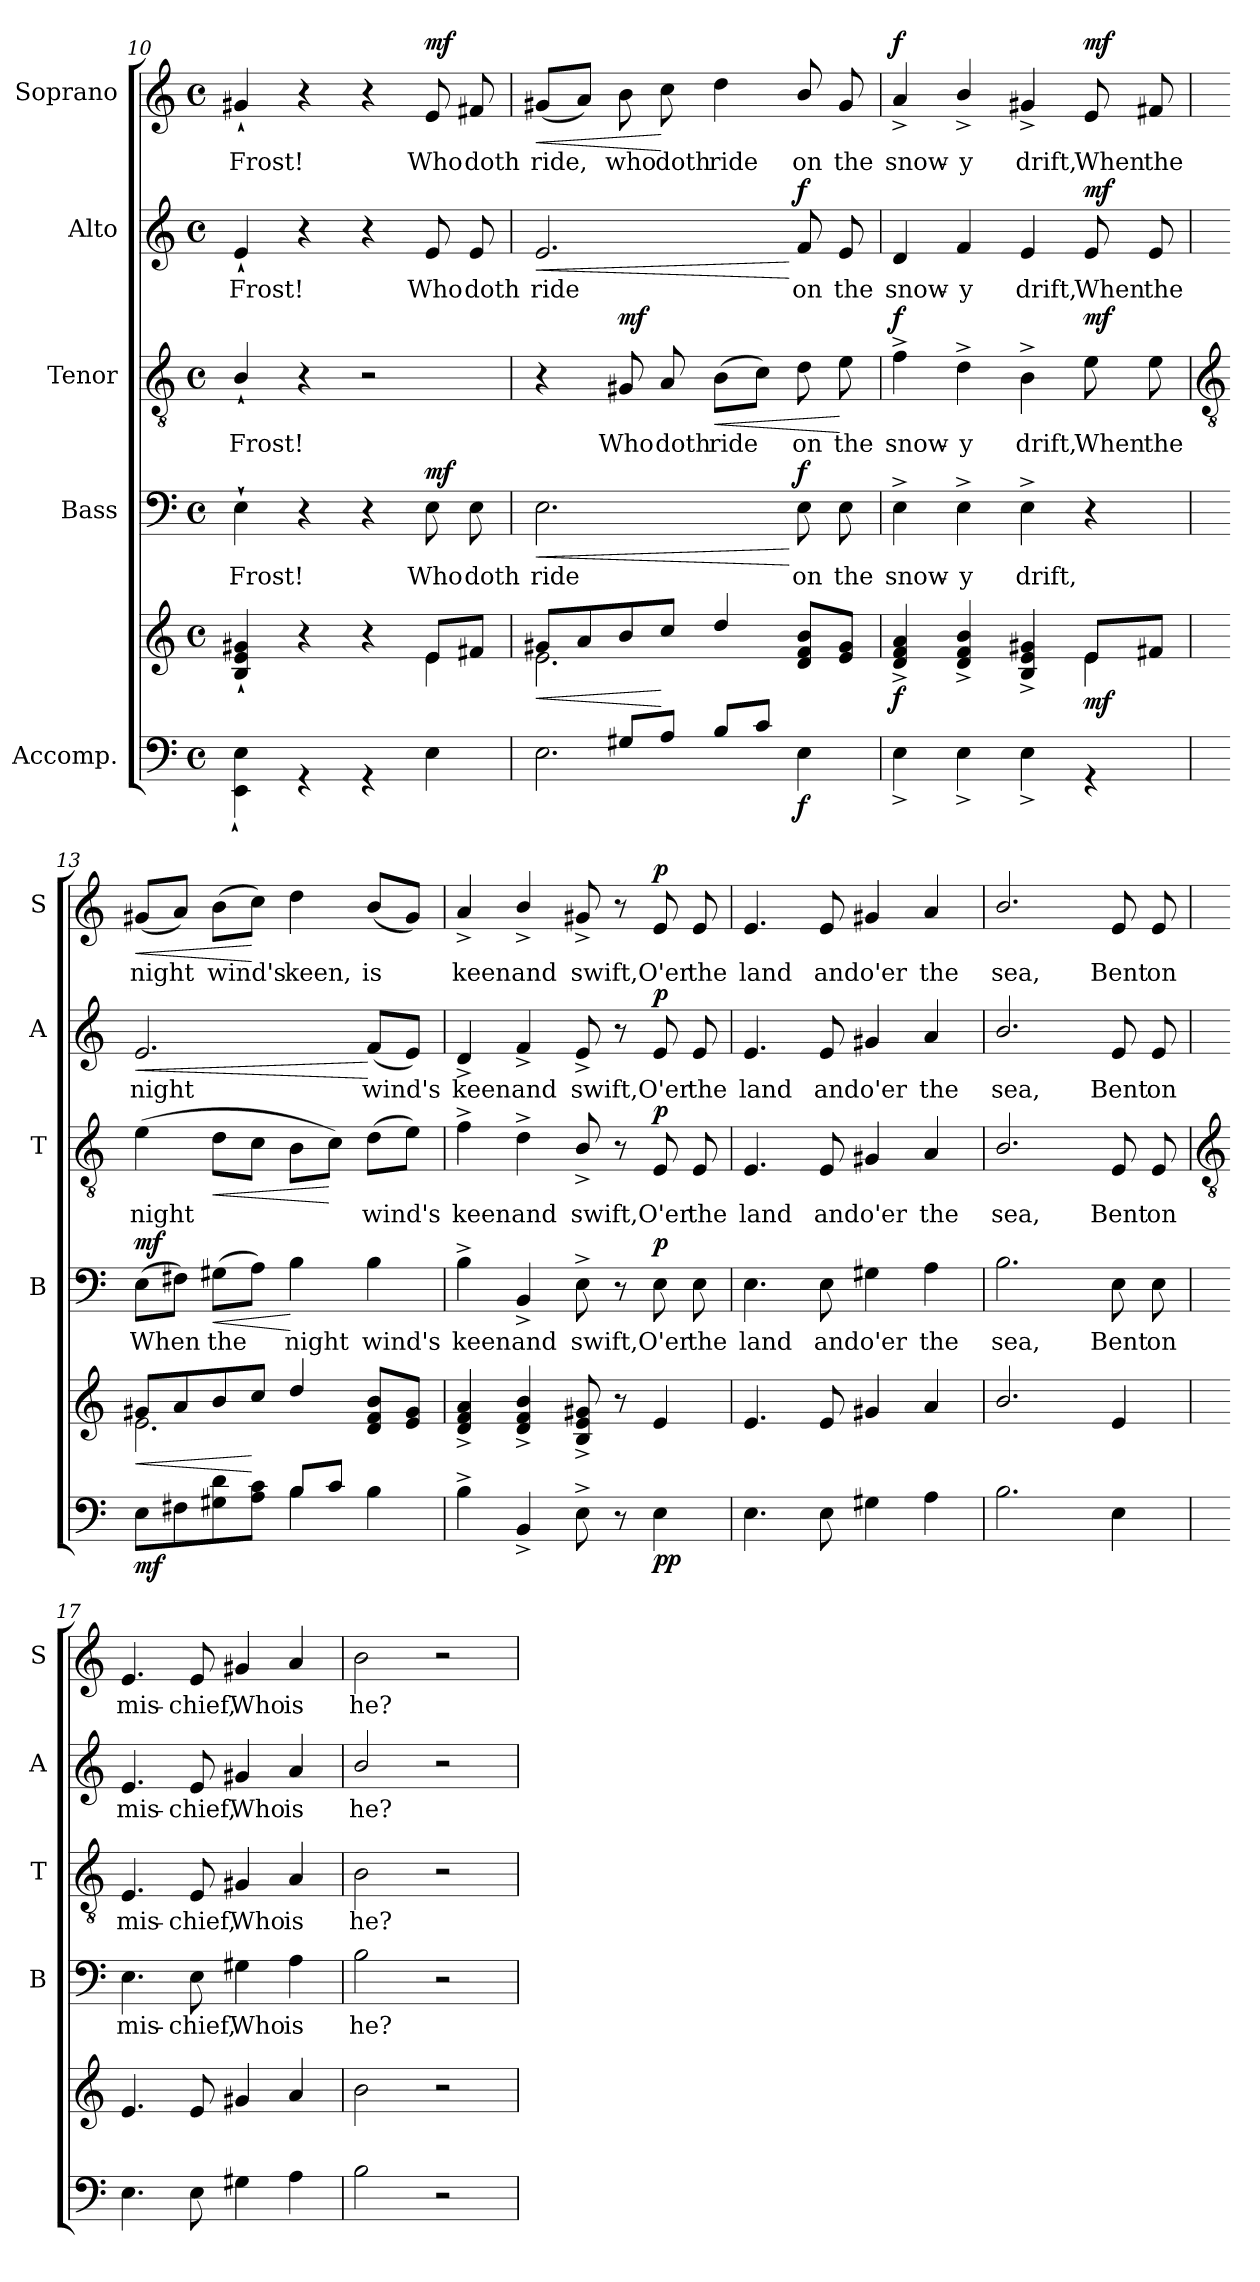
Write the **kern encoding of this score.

**kern	**kern	**dynam	**kern	**text	**dynam	**kern	**text	**dynam	**kern	**text	**dynam	**kern	**text	**dynam
*part5	*part5	*part5	*part4	*part4	*part4	*part3	*part3	*part3	*part2	*part2	*part2	*part1	*part1	*part1
*staff6	*staff5	*staff5/6	*staff4	*staff4	*staff4	*staff3	*staff3	*staff3	*staff2	*staff2	*staff2	*staff1	*staff1	*staff1
*I"Accomp.	*	*	*I"Bass	*	*	*I"Tenor	*	*	*I"Alto	*	*	*I"Soprano	*	*
*	*	*	*I'B	*	*	*I'T	*	*	*I'A	*	*	*I'S	*	*
!!LO:LB:g=z
*clefF4	*clefG2	*	*clefF4	*	*	*clefGv2	*	*	*clefG2	*	*	*clefG2	*	*
*k[]	*k[]	*	*k[]	*	*	*k[]	*	*	*k[]	*	*	*k[]	*	*
*C:	*C:	*	*C:	*	*	*C:	*	*	*C:	*	*	*C:	*	*
*M4/4	*M4/4	*	*M4/4	*	*	*M4/4	*	*	*M4/4	*	*	*M4/4	*	*
*met(c)	*met(c)	*	*met(c)	*	*	*met(c)	*	*	*met(c)	*	*	*met(c)	*	*
=10	=10	=10	=10	=10	=10	=10	=10	=10	=10	=10	=10	=10	=10	=10
*^	*^	*	*	*	*	*	*	*	*	*	*	*	*	*
!	!	!	!	!	!	!LO:LY:b	!	!	!LO:LY:b	!	!	!LO:LY:b	!	!	!LO:LY:b	!
1ryy	4EE` 4E`	4B/` 4e/` 4g#X/`	2.ryy	.	4E`	Frost!	.	4B`/	Frost!	.	4e`	Frost!	.	4g#X`	Frost!	.
.	4r	4r	.	.	4r	.	.	4r	.	.	4r	.	.	4r	.	.
.	4r	4r	.	.	4r	.	.	2r	.	.	4r	.	.	4r	.	.
!	!	!	!	!LO:DY:b=2	!	!LO:LY:b	!	!	!	!	!	!LO:LY:b	!	!	!LO:LY:b	!
!	!	!	!	!LO:DY:n=1:b	!	!	!LO:DY:b	!	!	!	!	!	!	!	!	!LO:DY:b
.	4E	8e/L	4e\	mf mf	8E	Who	mf	.	.	.	8e	Who	.	8e	Who	mf
!	!	!	!	!	!	!LO:LY:b	!	!	!	!	!	!LO:LY:b	!	!	!LO:LY:b	!
.	.	8f#X/J	.	.	8E	doth	.	.	.	.	8e	doth	.	8f#X	doth	.
=11	=11	=11	=11	=11	=11	=11	=11	=11	=11	=11	=11	=11	=11	=11	=11	=11
!	!	!	!	!LO:HP:b	!	!LO:LY:b	!LO:HP:b	!	!	!	!	!LO:LY:b	!LO:HP:b	!	!LO:LY:b	!LO:HP:b
4ryy	2.E	8g#X/L	2.e\	<	2.E	ride	<	4r	.	.	2.e	ride	<	(<8g#XL	ride,	<
.	.	8a/	.	.	.	.	.	.	.	.	.	.	.	8aJ)	.	.
!	!	!	!	!	!	!	!	!	!LO:LY:b	!LO:DY:b	!	!	!	!	!LO:LY:b	!
8G#XL	.	8b/	.	.	.	.	.	8G#X	Who	mf	.	.	.	8b	who	.
!	!	!	!	!	!	!	!	!	!LO:LY:b	!	!	!	!	!	!LO:LY:b	!
8AJ	.	8cc/J	.	[	.	.	.	8A	doth	.	.	.	.	8cc	doth	[
!	!	!	!	!	!	!	!	!	!LO:LY:b	!LO:HP:b	!	!	!	!	!LO:LY:b	!
8BL	.	4dd/	.	.	.	.	.	(>8BL	ride	<	.	.	.	4dd	ride	.
8cJ	.	.	.	.	.	.	.	8cJ)	.	.	.	.	.	.	.	.
!	!	!	!	!LO:DY:b=2	!	!LO:LY:b	!LO:DY:n=1:b	!	!LO:LY:b	!	!	!LO:LY:b	!LO:DY:n=1:b	!	!LO:LY:b	!
4ryy	4E	8d/ 8f/ 8b/L	4ryy	f	8E	on	[ f	8d	on	.	8f	on	[ f	8b/	on	.
!	!	!	!	!	!	!LO:LY:b	!	!	!LO:LY:b	!	!	!LO:LY:b	!	!	!LO:LY:b	!
.	.	8e/ 8g#/J	.	.	8E	the	.	8e	the	[	8e	the	.	8g#	the	.
=12	=12	=12	=12	=12	=12	=12	=12	=12	=12	=12	=12	=12	=12	=12	=12	=12
!	!	!	!	!LO:DY:b	!	!LO:LY:b	!	!	!LO:LY:b	!LO:DY:b	!	!LO:LY:b	!	!	!LO:LY:b	!LO:DY:b
1ryy	4E^	4d/^ 4f/^ 4a/^	2.ryy	f	4E^	snow-	.	4f^	snow-	f	4d	snow-	.	4a^	snow-	f
!	!	!	!	!	!	!LO:LY:b	!	!	!LO:LY:b	!	!	!LO:LY:b	!	!	!LO:LY:b	!
.	4E^	4d/^ 4f/^ 4b/^	.	.	4E^	-y	.	4d^	-y	.	4f	-y	.	4b^/	-y	.
!	!	!	!	!	!	!LO:LY:b	!	!	!LO:LY:b	!	!	!LO:LY:b	!	!	!LO:LY:b	!
.	4E^	4B/^ 4e/^ 4g#X/^	.	.	4E^	drift,	.	4B^	drift,	.	4e	drift,	.	4g#X^	drift,	.
!	!	!	!	!LO:DY:b	!	!	!	!	!LO:LY:b	!LO:DY:b	!	!LO:LY:b	!LO:DY:b	!	!LO:LY:b	!LO:DY:b
.	4r	8e/L	4e\	mf	4r	.	.	8e	When	mf	8e	When	mf	8e	When	mf
!	!	!	!	!	!	!	!	!	!LO:LY:b	!	!	!LO:LY:b	!	!	!LO:LY:b	!
.	.	8f#X/J	.	.	.	.	.	8e	the	.	8e	the	.	8f#X	the	.
!!LO:LB:g=z
=13	=13	=13	=13	=13	=13	=13	=13	=13	=13	=13	=13	=13	=13	=13	=13	=13
*	*	*	*	*	*	*	*	*clefGv2	*	*	*	*	*	*	*	*
!	!	!	!	!LO:HP:b	!	!LO:LY:b	!	!	!LO:LY:b	!	!	!LO:LY:b	!LO:HP:b	!	!LO:LY:b	!LO:HP:b
!	!	!	!	!LO:DY:n=1:b=2	!	!	!LO:DY:b	!	!	!	!	!	!	!	!	!
2ryy	8EL	8g#X/L	2.e\	< mf	(>8EL	When	mf	(>4e	night	.	2.e	night	<	(<8g#XL	night	<
.	8F#X	8a/	.	.	8F#XJ)	.	.	.	.	.	.	.	.	8aJ)	.	.
!	!	!	!	!	!	!LO:LY:b	!LO:HP:b	!	!	!LO:HP:b	!	!	!	!	!LO:LY:b	!
.	8G#X 8d	8b/	.	.	(>8G#XL	the	<	8dL	.	<	.	.	.	(>8bL	wind's	.
.	8A 8cJ	8cc/J	.	[	8AJ)	.	.	8cJ	.	.	.	.	.	8ccJ)	.	[
!	!	!	!	!	!	!LO:LY:b	!	!	!	!	!	!	!	!	!LO:LY:b	!
8B/L	4B	4dd/	.	.	4B	night	[	8BL	.	.	.	.	.	4dd	keen,	.
8c/J	.	.	.	.	.	.	.	8cJ)	.	[	.	.	.	.	.	.
!	!	!	!	!	!	!LO:LY:b	!	!	!LO:LY:b	!	!	!LO:LY:b	!	!	!LO:LY:b	!
4ryy	4B	8d/ 8f/ 8b/L	4ryy	.	4B	wind's	.	(>8dL	wind's	.	(<8fL	wind's	[	(<8bL	is	.
.	.	8e/ 8g#/J	.	.	.	.	.	8eJ)	.	.	8eJ)	.	.	8g#J)	.	.
*v	*v	*	*	*	*	*	*	*	*	*	*	*	*	*	*	*
*	*v	*v	*	*	*	*	*	*	*	*	*	*	*	*	*
=14	=14	=14	=14	=14	=14	=14	=14	=14	=14	=14	=14	=14	=14	=14
!	!	!	!	!LO:LY:b	!	!	!LO:LY:b	!	!	!LO:LY:b	!	!	!LO:LY:b	!
4B^	4d/^ 4f/^ 4a/^	.	4B^	keen	.	4f^	keen	.	4d^	keen	.	4a^	keen	.
!	!	!	!	!LO:LY:b	!	!	!LO:LY:b	!	!	!LO:LY:b	!	!	!LO:LY:b	!
4BB^/	4d/^ 4f/^ 4b/^	.	4BB^/	and	.	4d^\	and	.	4f^/	and	.	4b^/	and	.
!	!	!	!	!LO:LY:b	!	!	!LO:LY:b	!	!	!LO:LY:b	!	!	!LO:LY:b	!
8E^	8B/^ 8e/^ 8g#X/^	.	8E^	swift,	.	8B^/	swift,	.	8e^	swift,	.	8g#X^	swift,	.
8r	8r	.	8r	.	.	8r	.	.	8r	.	.	8r	.	.
!	!	!LO:DY:b=2	!	!LO:LY:b	!	!	!LO:LY:b	!	!	!LO:LY:b	!	!	!LO:LY:b	!
!	!	!LO:DY:n=1:b	!	!	!LO:DY:b	!	!	!LO:DY:b	!	!	!LO:DY:b	!	!	!LO:DY:b
4E	4e/	p p	8E	O'er	p	8E	O'er	p	8e	O'er	p	8e	O'er	p
!	!	!	!	!LO:LY:b	!	!	!LO:LY:b	!	!	!LO:LY:b	!	!	!LO:LY:b	!
.	.	.	8E	the	.	8E	the	.	8e	the	.	8e	the	.
=15	=15	=15	=15	=15	=15	=15	=15	=15	=15	=15	=15	=15	=15	=15
!	!	!	!	!LO:LY:b	!	!	!LO:LY:b	!	!	!LO:LY:b	!	!	!LO:LY:b	!
4.E	4.e/	.	4.E	land	.	4.E	land	.	4.e	land	.	4.e	land	.
!	!	!	!	!LO:LY:b	!	!	!LO:LY:b	!	!	!LO:LY:b	!	!	!LO:LY:b	!
8E	8e/	.	8E	and	.	8E	and	.	8e	and	.	8e	and	.
!	!	!	!	!LO:LY:b	!	!	!LO:LY:b	!	!	!LO:LY:b	!	!	!LO:LY:b	!
4G#X	4g#X/	.	4G#X	o'er	.	4G#X	o'er	.	4g#X	o'er	.	4g#X	o'er	.
!	!	!	!	!LO:LY:b	!	!	!LO:LY:b	!	!	!LO:LY:b	!	!	!LO:LY:b	!
4A	4a/	.	4A	the	.	4A	the	.	4a	the	.	4a	the	.
=16	=16	=16	=16	=16	=16	=16	=16	=16	=16	=16	=16	=16	=16	=16
!	!	!	!	!LO:LY:b	!	!	!LO:LY:b	!	!	!LO:LY:b	!	!	!LO:LY:b	!
2.B\	2.b/	.	2.B\	sea,	.	2.B/	sea,	.	2.b/	sea,	.	2.b/	sea,	.
!	!	!	!	!LO:LY:b	!	!	!LO:LY:b	!	!	!LO:LY:b	!	!	!LO:LY:b	!
4E	4e/	.	8E	Bent	.	8E	Bent	.	8e	Bent	.	8e	Bent	.
!	!	!	!	!LO:LY:b	!	!	!LO:LY:b	!	!	!LO:LY:b	!	!	!LO:LY:b	!
.	.	.	8E	on	.	8E	on	.	8e	on	.	8e	on	.
!!LO:LB:g=z
=17	=17	=17	=17	=17	=17	=17	=17	=17	=17	=17	=17	=17	=17	=17
*	*	*	*	*	*	*clefGv2	*	*	*	*	*	*	*	*
!	!	!	!	!LO:LY:b	!	!	!LO:LY:b	!	!	!LO:LY:b	!	!	!LO:LY:b	!
4.E	4.e	.	4.E	mis-	.	4.E	mis-	.	4.e	mis-	.	4.e	mis-	.
!	!	!	!	!LO:LY:b	!	!	!LO:LY:b	!	!	!LO:LY:b	!	!	!LO:LY:b	!
8E	8e	.	8E	-chief,	.	8E	-chief,	.	8e	-chief,	.	8e	-chief,	.
!	!	!	!	!LO:LY:b	!	!	!LO:LY:b	!	!	!LO:LY:b	!	!	!LO:LY:b	!
4G#X	4g#X	.	4G#X	Who	.	4G#X	Who	.	4g#X	Who	.	4g#X	Who	.
!	!	!	!	!LO:LY:b	!	!	!LO:LY:b	!	!	!LO:LY:b	!	!	!LO:LY:b	!
4A	4a	.	4A	is	.	4A	is	.	4a	is	.	4a	is	.
=18	=18	=18	=18	=18	=18	=18	=18	=18	=18	=18	=18	=18	=18	=18
!	!	!	!	!LO:LY:b	!	!	!LO:LY:b	!	!	!LO:LY:b	!	!	!LO:LY:b	!
2B	2b	.	2B	he?	.	2B	he?	.	2b/	he?	.	2b	he?	.
2r	2r	.	2r	.	.	2r	.	.	2r	.	.	2r	.	.
=	=	=	=	=	=	=	=	=	=	=	=	=	=	=
*-	*-	*-	*-	*-	*-	*-	*-	*-	*-	*-	*-	*-	*-	*-
